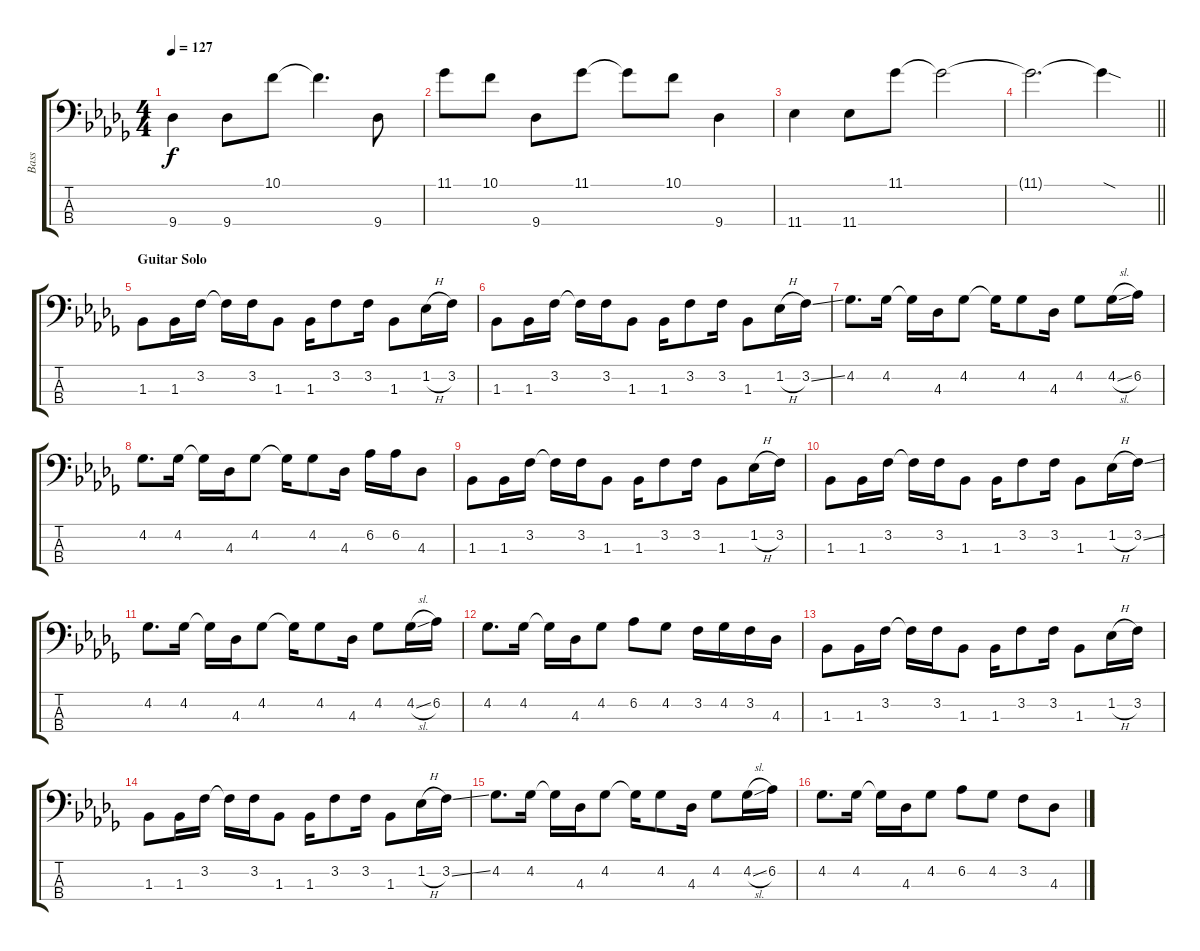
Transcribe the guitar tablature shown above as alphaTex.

\track ("Bass" "Bass") {instrument electricbassfinger}
\staff {score tabs}
\tuning (G2 D2 A1 E1) {hide}
\ts (4 4)
\tempo 127
\clef f4
\ks bbminor
9.4.4{dy f} 9.4.8 10.1.8 10.1{t}.4{d} 9.4.8 |
11.1.8 10.1.8 9.4.8 11.1.8 11.1{t}.8 10.1.8 9.4.4 |
11.4.4 11.4.8 11.1.8 11.1{t}.2 |
\barLineRight lightlight
11.1{t}.2{d} 11.1{sod t}.4 |
\section ("" "Guitar Solo")
1.3.8 1.3.16 3.2.16 3.2{t}.16 3.2.16 1.3.8 1.3.16 3.2.8 3.2.16 1.3.8 1.2{h}.16 3.2.16 |
1.3.8 1.3.16 3.2.16 3.2{t}.16 3.2.16 1.3.8 1.3.16 3.2.8 3.2.16 1.3.8 1.2{h}.16 3.2{ss}.16 |
4.2.8{d} 4.2.16 4.2{t}.16 4.3.16 4.2.8 4.2{t}.16 4.2.8 4.3.16 4.2.8 4.2{sl}.16 6.2.16 |
4.2.8{d} 4.2.16 4.2{t}.16 4.3.16 4.2.8 4.2{t}.16 4.2.8 4.3.16 6.2.16 6.2.16 4.3.8 |
1.3.8 1.3.16 3.2.16 3.2{t}.16 3.2.16 1.3.8 1.3.16 3.2.8 3.2.16 1.3.8 1.2{h}.16 3.2.16 |
1.3.8 1.3.16 3.2.16 3.2{t}.16 3.2.16 1.3.8 1.3.16 3.2.8 3.2.16 1.3.8 1.2{h}.16 3.2{ss}.16 |
4.2.8{d} 4.2.16 4.2{t}.16 4.3.16 4.2.8 4.2{t}.16 4.2.8 4.3.16 4.2.8 4.2{sl}.16 6.2.16 |
4.2.8{d} 4.2.16 4.2{t}.16 4.3.16 4.2.8 6.2.8 4.2.8 3.2.16 4.2.16 3.2.16 4.3.16 |
1.3.8 1.3.16 3.2.16 3.2{t}.16 3.2.16 1.3.8 1.3.16 3.2.8 3.2.16 1.3.8 1.2{h}.16 3.2.16 |
1.3.8 1.3.16 3.2.16 3.2{t}.16 3.2.16 1.3.8 1.3.16 3.2.8 3.2.16 1.3.8 1.2{h}.16 3.2{ss}.16 |
4.2.8{d} 4.2.16 4.2{t}.16 4.3.16 4.2.8 4.2{t}.16 4.2.8 4.3.16 4.2.8 4.2{sl}.16 6.2.16 |
4.2.8{d} 4.2.16 4.2{t}.16 4.3.16 4.2.8 6.2.8 4.2.8 3.2.8 4.3.8
